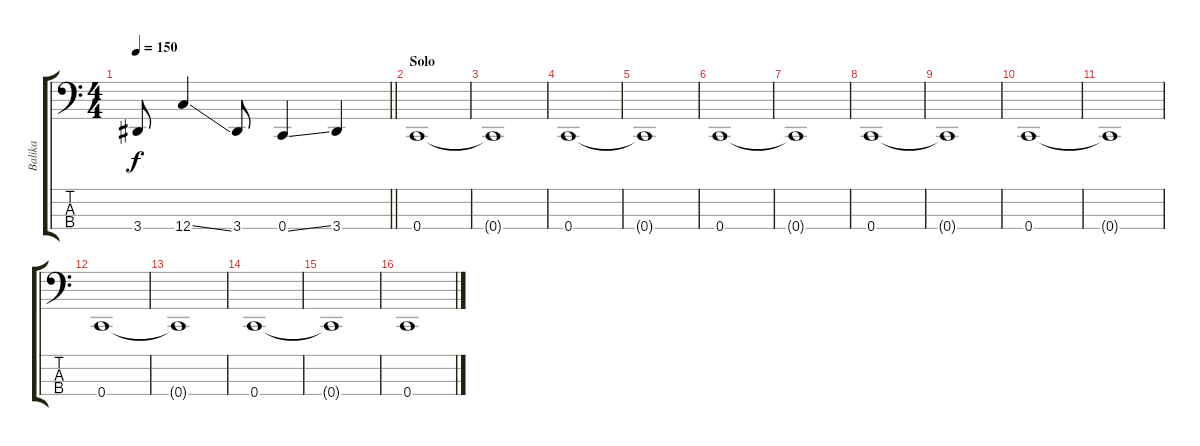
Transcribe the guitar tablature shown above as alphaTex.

\track ("Balika" "Balika") {instrument electricbassfinger}
\staff {score tabs}
\tuning (Eb2 Bb1 F1 C1) {hide}
\ts (4 4)
\tempo 150
\clef f4
\barLineRight lightlight
\ks c
3.4.8{dy f} 12.4{ss}.4 3.4.8 0.4{ss}.4 3.4.4 |
\section ("" "Solo")
0.4.1 |
0.4{t}.1 |
0.4.1 |
0.4{t}.1 |
0.4.1 |
0.4{t}.1 |
0.4.1 |
0.4{t}.1 |
0.4.1 |
0.4{t}.1 |
0.4.1 |
0.4{t}.1 |
0.4.1 |
0.4{t}.1 |
0.4.1
